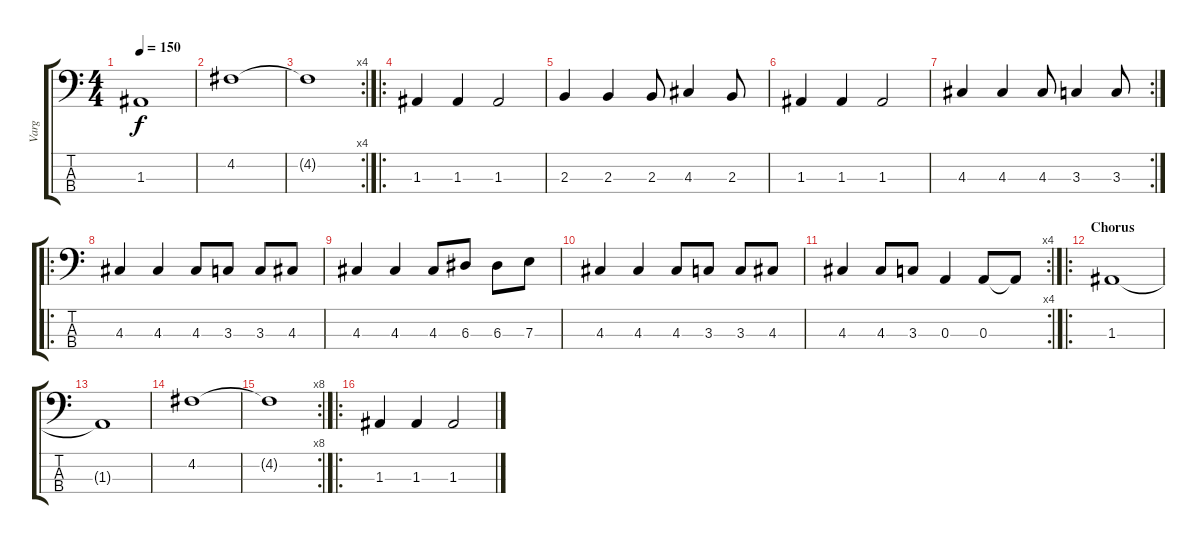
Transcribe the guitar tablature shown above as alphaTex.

\track ("Varg" "Varg") {instrument electricbassfinger}
\staff {score tabs}
\tuning (G2 D2 A1 E1) {hide}
\ts (4 4)
\tempo 150
\clef f4
\ks c
1.3{t}.1{dy f} |
4.2.1 |
\rc 4
4.2{t}.1 |
\ro
1.3.4 1.3.4 1.3.2 |
2.3.4 2.3.4 2.3.8 4.3.4 2.3.8 |
1.3.4 1.3.4 1.3.2 |
\rc 2
4.3.4 4.3.4 4.3.8 3.3.4 3.3.8 |
\ro
4.3.4 4.3.4 4.3.8 3.3.8 3.3.8 4.3.8 |
4.3.4 4.3.4 4.3.8 6.3.8 6.3.8 7.3.8 |
4.3.4 4.3.4 4.3.8 3.3.8 3.3.8 4.3.8 |
\rc 4
4.3.4 4.3.8 3.3.8 0.3.4 0.3.8 0.3{t}.8 |
\ro
\section ("" "Chorus")
1.3.1 |
1.3{t}.1 |
4.2.1 |
\rc 8
4.2{t}.1 |
\ro
1.3.4 1.3.4 1.3.2
